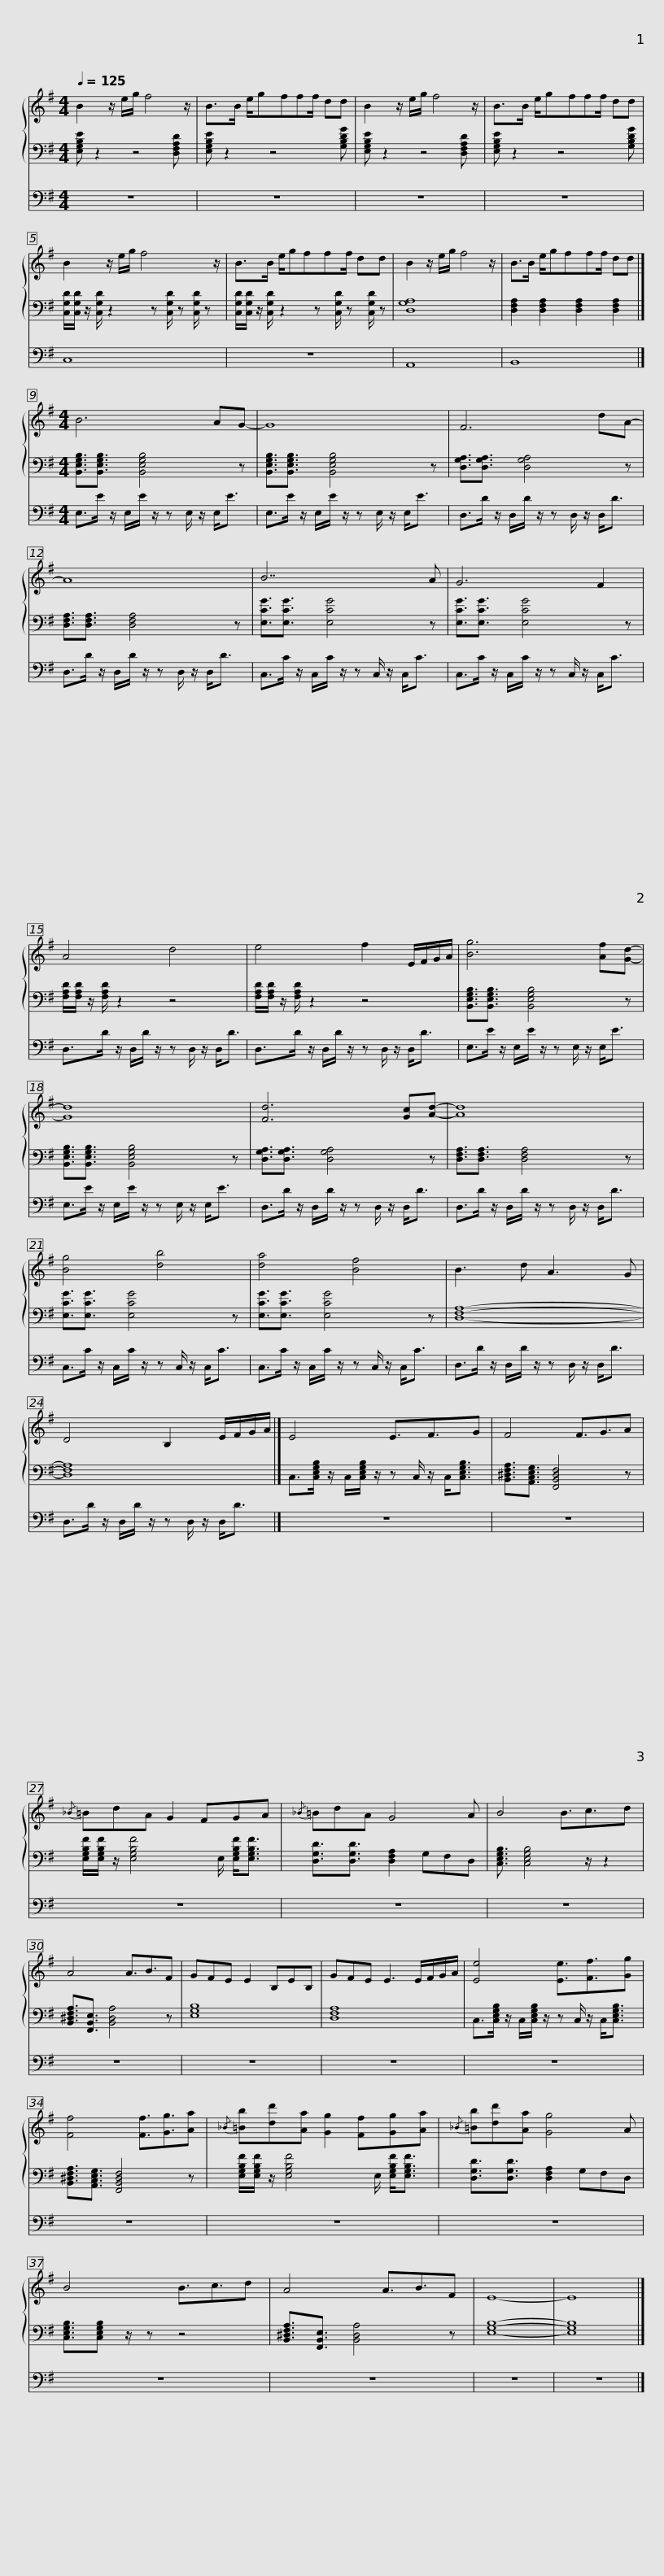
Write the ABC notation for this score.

X:1
%%score { 1 | 2 } 3
L:1/8
Q:1/4=125
M:4/4
I:linebreak $
K:G
V:1 treble
V:2 bass
V:3 bass
V:1
 B2 z/ e/g/ f4 z/ | B>B e/gfff/ dd | B2 z/ e/g/ f4 z/ | B>B e/gfff/ dd |$ B2 z/ e/g/ f4 z/ | %5
 B>B e/gfff/ dd | B2 z/ e/g/ f4 z/ |$ B>B e/gfff/ dd |]$[M:4/4] B6 AG- | G8 | %10
 F6 dA- |$ A8 |$ B7 A | G6 F2 | A4 d4 |$ %15
 e4 f2 E/F/G/A/ |$ [Bg]6 [Af][Gd]- | [Gd]8 | [Fd]6 [Gc][Ad]- |$ [Ad]8 |$ %20
 [Bg]4 [db]4 | [da]4 [Bf]4 | B3 d A3 G |$ D4 B,2 E/F/G/A/ |]$ E4 E3/2F3/2G | %25
 F4 F3/2G3/2A |{/_B} =BdA G2 FGA |${/_B} =BdA G4 A |$ B4 B3/2c3/2d | A4 A3/2B3/2F | %30
 GFE E2 B,EB, | GFE E3 E/F/G/A/ |$ [Ee]4 [Ee]3/2[Ff]3/2[Gg] | [Ff]4 [Ff]3/2[Gg]3/2[Aa] |{/_B} [=Bb][dd'][Aa] [Gg]2 [Ff][Gg][Aa] |$ %35
{/_B} [=Bb][dd'][Aa] [Gg]4 A |$ B4 B3/2c3/2d | A4 A3/2B3/2F | E8- | E8 |] %40
V:2
 [E,G,B,E] z2 z4 [D,F,A,D] | [E,G,B,E] z2 z4 [G,B,DG] | [E,G,B,E] z2 z4 [D,F,A,D] | [E,G,B,E] z2 z4 [G,B,DG] |$ [C,G,D]/[C,G,D]/ z/ [C,G,D]/ z2 z [C,G,D]/ z [C,G,D]/ z | %5
 [C,G,D]/[C,G,D]/ z/ [C,G,D]/ z2 z [C,G,D]/ z [C,G,D]/ z | [D,G,A,]8 |$ [D,F,A,]2 [D,F,A,]2 [D,F,A,]2 [D,F,A,]2 |]$[M:4/4] [B,,E,G,B,]3/2[B,,E,G,B,]3/2 [B,,E,G,B,]4 z | [B,,E,G,B,]3/2[B,,E,G,B,]3/2 [B,,E,G,B,]4 z | %10
 [D,G,A,]3/2[D,G,A,]3/2 [D,G,A,]4 z |$ [D,F,A,]3/2[D,F,A,]3/2 [D,F,A,]4 z |$ [E,CG]3/2[E,CG]3/2 [E,CG]4 z | [E,CG]3/2[E,CG]3/2 [E,CG]4 z | [F,A,D]/[F,A,D]/ z/ [F,A,D]/ z2 z4 |$ %15
 [F,A,D]/[F,A,D]/ z/ [F,A,D]/ z2 z4 |$ [B,,E,G,B,]3/2[B,,E,G,B,]3/2 [B,,E,G,B,]4 z | [B,,E,G,B,]3/2[B,,E,G,B,]3/2 [B,,E,G,B,]4 z | [D,G,A,]3/2[D,G,A,]3/2 [D,G,A,]4 z |$ [D,F,A,]3/2[D,F,A,]3/2 [D,F,A,]4 z |$ %20
 [E,CG]3/2[E,CG]3/2 [E,CG]4 z | [E,CG]3/2[E,CG]3/2 [E,CG]4 z | [D,F,A,]8- |$ [D,F,A,]8 |]$ C,>[C,E,G,B,] z/ C,/[C,E,G,B,]/ z/ z C,/ z/ C,<[C,E,G,B,] | %25
 [B,,^D,F,A,]3/2[A,,C,E,G,]3/2 [F,,B,,D,F,]4 z | [E,G,B,F]/[E,G,B,F]/ z/ [E,G,B,F]4 E,/ [E,G,B,F]<[E,G,B,F] |$ [D,G,D]3/2[D,G,D]3/2 [D,F,A,]2 G,F,D, |$ [C,E,G,B,]3/2 [C,E,G,B,]4 z/ z2 | [B,,^D,F,A,]3/2[F,,B,,E,]3/2 [B,,D,A,]4 z | %30
 [E,G,B,]8 | [D,F,A,]8 |$ C,>[C,E,G,B,] z/ C,/[C,E,G,B,]/ z/ z C,/ z/ C,<[C,E,G,B,] | [B,,^D,F,A,]3/2[A,,C,E,G,]3/2 [F,,B,,D,F,]4 z | [E,G,B,F]/[E,G,B,F]/ z/ [E,G,B,F]4 E,/ [E,G,B,F]<[E,G,B,F] |$ %35
 [D,G,D]3/2[D,G,D]3/2 [D,F,A,]2 G,F,D, |$ [C,E,G,B,]3/2[C,E,G,B,] z/ z z4 | [B,,^D,F,A,]3/2[F,,B,,E,]3/2 [B,,D,A,]4 z | [E,G,B,]8- | [E,G,B,]8 |] %40
V:3
 z8 | z8 | z8 | z8 |$ C,8 | %5
 z8 | A,,8 |$ B,,8 |]$[M:4/4] E,>E z/ E,/E/ z/ z E,/ z/ E,<E | E,>E z/ E,/E/ z/ z E,/ z/ E,<E | %10
 D,>D z/ D,/D/ z/ z D,/ z/ D,<D |$ D,>D z/ D,/D/ z/ z D,/ z/ D,<D |$ C,>C z/ C,/C/ z/ z C,/ z/ C,<C | C,>C z/ C,/C/ z/ z C,/ z/ C,<C | D,>D z/ D,/D/ z/ z D,/ z/ D,<D |$ %15
 D,>D z/ D,/D/ z/ z D,/ z/ D,<D |$ E,>E z/ E,/E/ z/ z E,/ z/ E,<E | E,>E z/ E,/E/ z/ z E,/ z/ E,<E | D,>D z/ D,/D/ z/ z D,/ z/ D,<D |$ D,>D z/ D,/D/ z/ z D,/ z/ D,<D |$ %20
 C,>C z/ C,/C/ z/ z C,/ z/ C,<C | C,>C z/ C,/C/ z/ z C,/ z/ C,<C | D,>D z/ D,/D/ z/ z D,/ z/ D,<D |$ D,>D z/ D,/D/ z/ z D,/ z/ D,<D |]$ z8 | %25
 z8 | z8 |$ z8 |$ z8 | z8 | %30
 z8 | z8 |$ z8 | z8 | z8 |$ %35
 z8 |$ z8 | z8 | z8 | z8 |] %40
